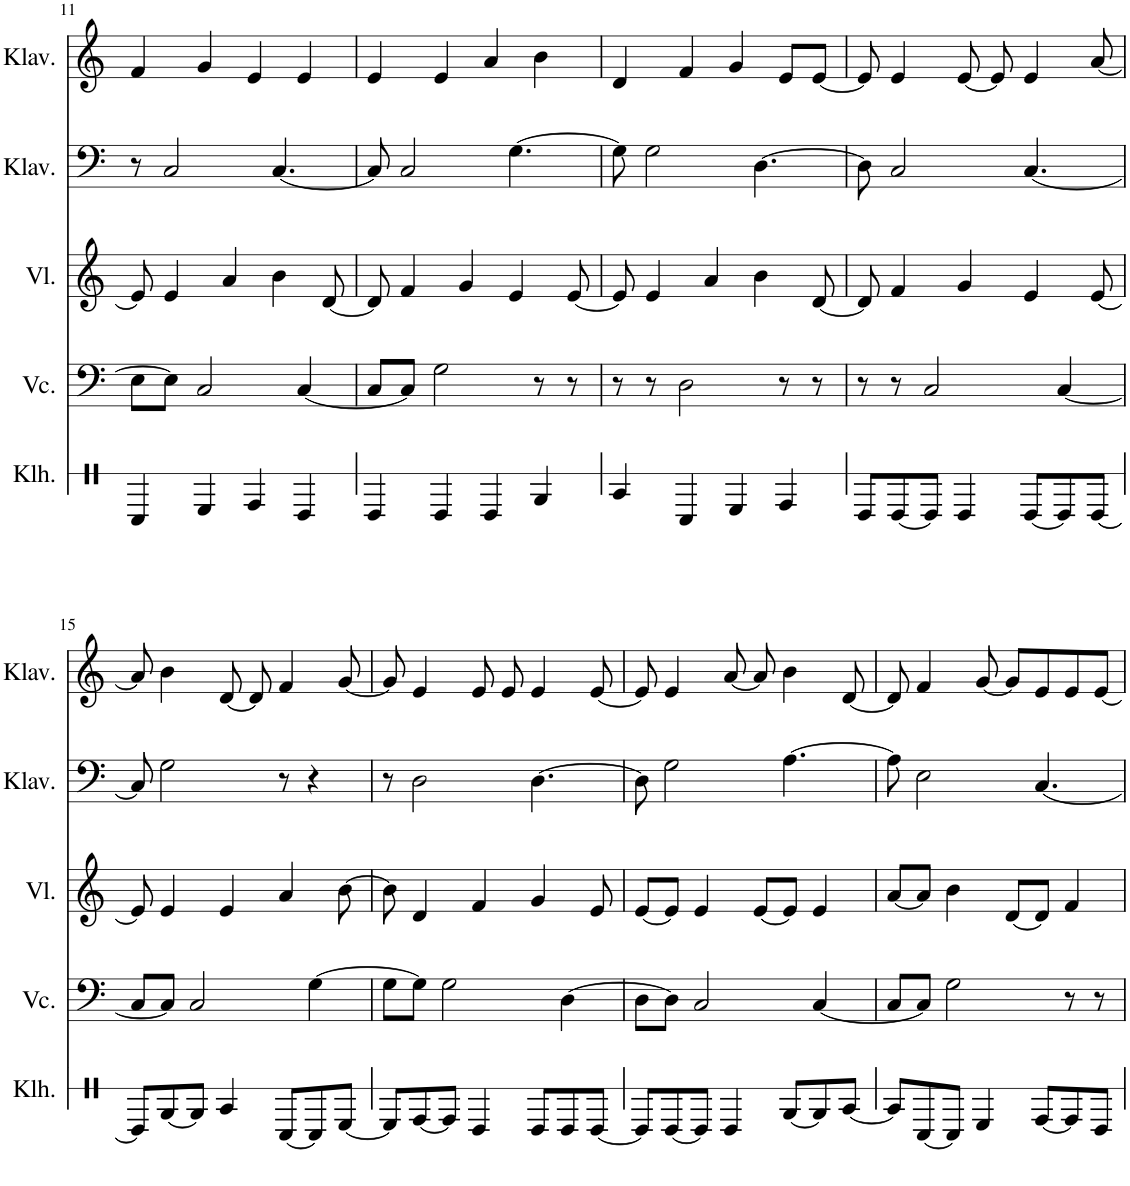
**kern	**kern	**kern	**kern	**kern
*part5	*part4	*part3	*part2	*part1
*staff5	*staff4	*staff3	*staff2	*staff1
*I"Klanghölzer	*I"Violoncello	*I"Violine	*I"Klavier	*I"Klavier
*I'Klh.	*I'Vc.	*I'Vl.	*I'Klav.	*I'Klav.
!!LO:PB:g=z
*clefX	*clefF4	*clefG2	*clefF4	*clefG2
*k[]	*k[]	*k[]	*k[]	*k[]
*M4/4	*M4/4	*M4/4	*M4/4	*M4/4
=11	=11	=11	=11	=11
4d/	8E\L	8e/]	8r	4f/
.	8E\J]	4e/	2C/	.
4f/	2C/	.	.	4g/
.	.	4a/	.	.
4g/	.	.	.	4e/
.	.	4b\	[4.C/	.
4e/	[4C/	.	.	4e/
.	.	[8d/	.	.
=12	=12	=12	=12	=12
4e/	8C/L	8d/]	8C/]	4e/
.	8C/J]	4f/	2C/	.
4e/	2G\	.	.	4e/
.	.	4g/	.	.
4e/	.	.	.	4a/
.	.	4e/	[4.G\	.
4a/	8r	.	.	4b\
.	8r	[8e/	.	.
=13	=13	=13	=13	=13
4b/	8r	8e/]	8G\]	4d/
.	8r	4e/	2G\	.
4d/	2D\	.	.	4f/
.	.	4a/	.	.
4f/	.	.	.	4g/
.	.	4b\	[4.D\	.
4g/	8r	.	.	8e/L
.	8r	[8d/	.	[8e/J
=14	=14	=14	=14	=14
8e/L	8r	8d/]	8D\]	8e/]
[8e/	8r	4f/	2C/	4e/
8e/J]	2C/	.	.	.
4e/	.	4g/	.	[8e/
.	.	.	.	8e/]
[8e/L	.	4e/	[4.C/	4e/
8e/]	[4C/	.	.	.
[8e/J	.	[8e/	.	[8a/
!!LO:LB:g=z
=15	=15	=15	=15	=15
8e/L]	8C/L	8e/]	8C/]	8a/]
[8a/	8C/J]	4e/	2G\	4b\
8a/J]	2C/	.	.	.
4b/	.	4e/	.	[8d/
.	.	.	.	8d/]
[8d/L	.	4a/	8r	4f/
8d/]	[4G\	.	4r	.
[8f/J	.	[8b\	.	[8g/
=16	=16	=16	=16	=16
8f/L]	8G\L	8b\]	8r	8g/]
[8g/	8G\J]	4d/	2D\	4e/
8g/J]	2G\	.	.	.
4e/	.	4f/	.	8e/
.	.	.	.	8e/
8e/L	.	4g/	[4.D\	4e/
8e/	[4D\	.	.	.
[8e/J	.	8e/	.	[8e/
=17	=17	=17	=17	=17
8e/L]	8D\L	[8e/L	8D\]	8e/]
[8e/	8D\J]	8e/J]	2G\	4e/
8e/J]	2C/	4e/	.	.
4e/	.	.	.	[8a/
.	.	[8e/L	.	8a/]
[8a/L	.	8e/J]	[4.A\	4b\
8a/]	[4C/	4e/	.	.
[8b/J	.	.	.	[8d/
=18	=18	=18	=18	=18
8b/L]	8C/L	[8a/L	8A\]	8d/]
[8d/	8C/J]	8a/J]	2E\	4f/
8d/J]	2G\	4b\	.	.
4f/	.	.	.	[8g/
.	.	[8d/L	.	8g/L]
[8g/L	.	8d/J]	[4.C/	8e/
8g/]	8r	4f/	.	8e/
8e/J	8r	.	.	[8e/J
=	=	=	=	=
*-	*-	*-	*-	*-
